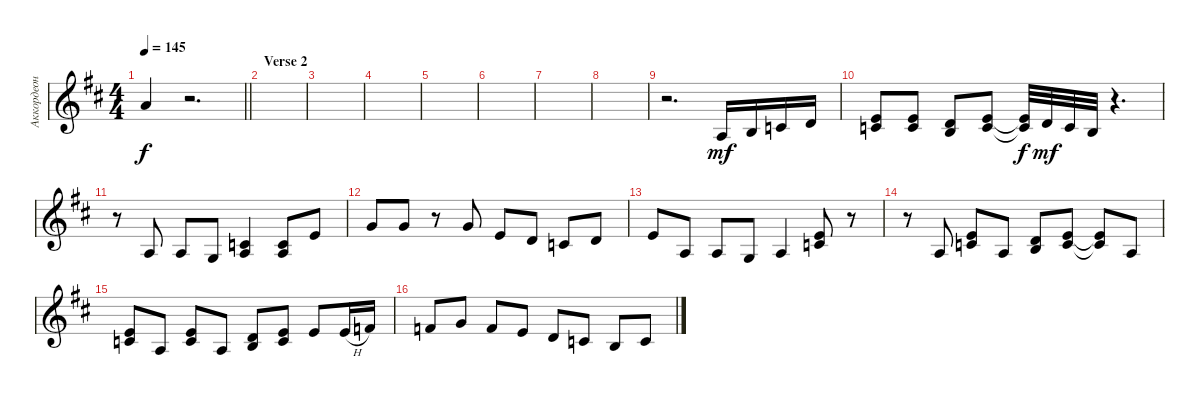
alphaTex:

\track ("Аккордеон" "Аккордеон") {instrument accordion}
\staff {score}
\tuning (E4 B3 G3 D3 A2 E2) {hide}
\ts (4 4)
\tempo 145
\clef g2
\barLineRight lightlight
\ks bminor
10.2.4{dy f} r.2{d} |
\section ("" "Verse 2")
|
|
|
|
|
|
|
r.2{d} 7.4.16{dy mf} 4.3.16 5.3.16 7.3.16 |
(5.2 5.3).8 (5.2 5.3).8 (3.2 4.3).8 (5.2 5.3).8 (5.2{t} 5.3{t}).32{dy f} 3.2.32{dy mf} 1.2.32 0.2.32 r.4{d} |
r.8 2.3.8 2.3.8 0.3.8 (1.2 2.3).4 (1.2 2.3).8 5.2.8 |
8.2.8 8.2.8 r.8 8.2.8 5.2.8 3.2.8 5.3.8 3.2.8 |
5.2.8 2.3.8 2.3.8 5.4.8 2.3.4 (5.2 5.3).8 r.8 |
r.8 7.4.8 (5.2 5.3).8 7.4.8 (3.2 4.3).8 (5.2 5.3).8 (5.2{t} 5.3{t}).8 7.4.8 |
(5.2 5.3).8 7.4.8 (5.2 5.3).8 7.4.8 (3.2 4.3).8 (5.2 5.3).8 5.2.8 5.2{h}.16 6.2.16 |
6.2.8 8.2.8 6.2.8 5.2.8 7.3.8 5.3.8 4.3.8 5.3.8
